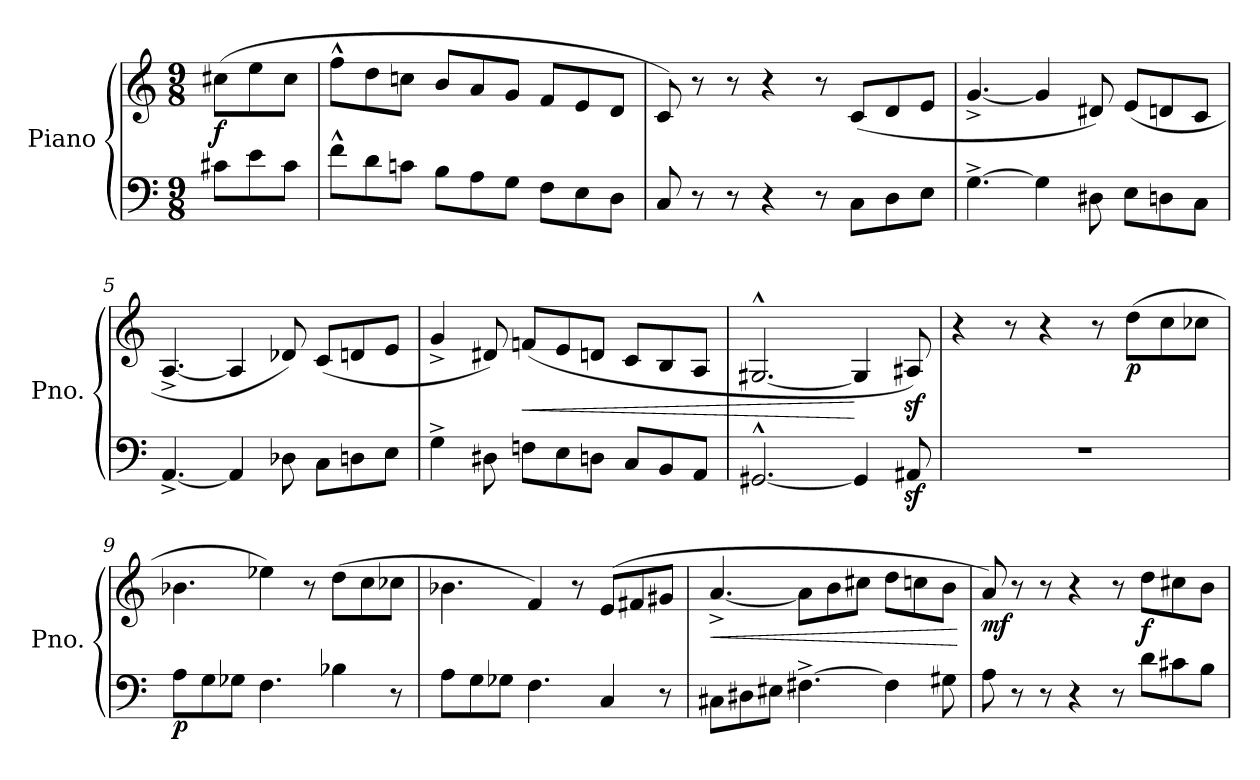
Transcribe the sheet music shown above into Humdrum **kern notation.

**kern	**kern	**dynam
*part1	*part1	*part1
*staff2	*staff1	*staff1/2
*I"Piano	*	*
*I'Pno.	*	*
*clefF4	*clefG2	*
*k[]	*k[]	*
*M9/8	*M9/8	*
*MM174	*MM174	*
=1	=1	=1
!	!	!LO:DY:b
8c#X\L	(>8cc#X\L	f
8e\	8ee\	.
8c#\J	8cc#\J	.
=2	=2	=2
8f^^\L	8ff^^\L	.
8d\	8dd\	.
8cn\J	8ccn\J	.
8B\L	8b/L	.
8A\	8a/	.
8G\J	8g/J	.
8F\L	8f/L	.
8E\	8e/	.
8D\J	8d/J	.
=3	=3	=3
8C/	8c/)	.
8r	8r	.
8r	8r	.
4r	4r	.
8r	8r	.
8C\L	(<8c/L	.
8D\	8d/	.
8E\J	8e/J	.
=4	=4	=4
[4.G^\	[4.g^/	.
4G\]	4g/]	.
8D#X\	8d#X/)	.
8E\L	(<8e/L	.
8Dn\	8dn/	.
8C\J	8c/J	.
=5	=5	=5
[4.AA^/	[4.A^/	.
4AA/]	4A/]	.
8D-X\	8d-X/)	.
8C\L	(<8c/L	.
8Dn\	8dn/	.
8E\J	8e/J	.
!!LO:LB:g=z
=6	=6	=6
4G^\	4g^/	.
8D#X\	8d#X/)	.
!	!	!LO:HP:b
8Fn\L	(<8fn/L	<
8E\	8e/	.
8Dn\J	8dn/J	.
8C/L	8c/L	.
8BB/	8B/	.
8AA/J	8A/J	.
=7	=7	=7
[2.GG#X^^/	[2.G#X^^/	.
4GG#/]	4G#/]	[
8AA#Xz</	8A#Xz>/)	.
=8	=8	=8
8%9r	4r	.
.	8r	.
.	4r	.
.	8r	.
!	!	!LO:DY:b
.	(>8dd\L	p
.	8cc\	.
.	8cc-X\J	.
=9	=9	=9
!	!	!LO:DY:b=2
8A\L	4.b-X\	p
8G\	.	.
8G-X\J	.	.
4.F\	4ee-X\)	.
.	8r	.
4B-X\	(>8dd\L	.
.	8cc\	.
8r	8cc-X\J	.
!!LO:LB:g=z
=10	=10	=10
8A\L	4.b-X\	.
8G\	.	.
8G-X\J	.	.
4.F\	4f/)	.
.	8r	.
4C/	(>8e/L	.
.	8f#X/	.
8r	8g#X/J	.
=11	=11	=11
!	!	!LO:HP:b
8C#X\L	[4.a^/	<
8D#X\	.	.
8E#X\J	.	.
[4.F#X^\	8a\L]	.
.	8b\	.
.	8cc#X\J	.
4F#\]	8dd\L	.
.	8ccn\	.
8G#X\	8b\J	.
.	.	[
=12	=12	=12
!	!	!LO:DY:b
8A\	8a/)	mf
8r	8r	.
8r	8r	.
4r	4r	.
8r	8r	.
!	!	!LO:DY:b
8d\L	8dd\L	f
8c#X\	8cc#X\	.
8B\J	8b\J	.
=	=	=
*-	*-	*-
